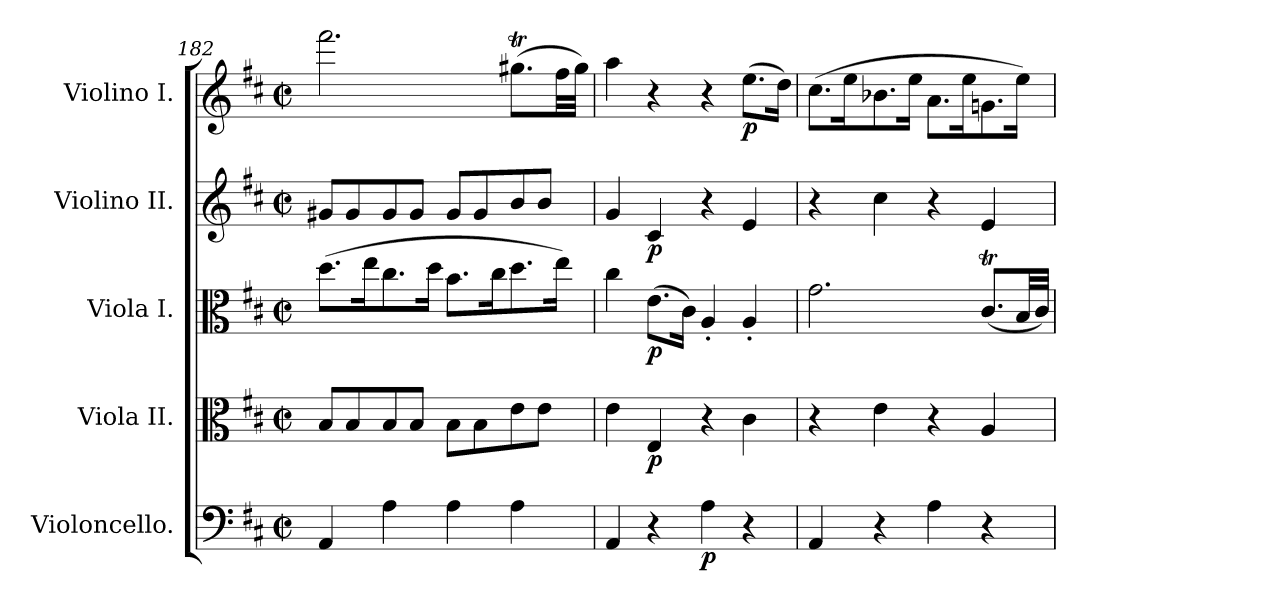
**kern	**dynam	**kern	**dynam	**kern	**dynam	**kern	**dynam	**kern	**dynam
*part5	*part5	*part4	*part4	*part3	*part3	*part2	*part2	*part1	*part1
*staff5	*staff5	*staff4	*staff4	*staff3	*staff3	*staff2	*staff2	*staff1	*staff1
*I"Violoncello.	*	*I"Viola II.	*	*I"Viola I.	*	*I"Violino II.	*	*I"Violino I.	*
*I'Vc	*	*I'Vla	*	*I'Vla	*	*I'Vln	*	*I'Vln	*
*clefF4	*	*clefC3	*	*clefC3	*	*clefG2	*	*clefG2	*
*k[f#c#]	*	*k[f#c#]	*	*k[f#c#]	*	*k[f#c#]	*	*k[f#c#]	*
*M2/2	*	*M2/2	*	*M2/2	*	*M2/2	*	*M2/2	*
*met(c|)	*	*met(c|)	*	*met(c|)	*	*met(c|)	*	*met(c|)	*
=182	=182	=182	=182	=182	=182	=182	=182	=182	=182
4AA/	.	8B/L	.	(>8.dd\L	.	8g#X/L	.	2.fff#\	.
.	.	8B/	.	.	.	8g#/	.	.	.
.	.	.	.	16ee\K	.	.	.	.	.
4A\	.	8B/	.	8.cc#\	.	8g#/	.	.	.
.	.	8B/J	.	.	.	8g#/J	.	.	.
.	.	.	.	16dd\Jk	.	.	.	.	.
4A\	.	8B\L	.	8.b\L	.	8g#/L	.	.	.
.	.	8B\	.	.	.	8g#/	.	.	.
.	.	.	.	16cc#\K	.	.	.	.	.
4A\	.	8e\	.	8.dd\	.	8b/	.	(>8.gg#Xt\L	.
.	.	8e\J	.	.	.	8b/J	.	.	.
.	.	.	.	16ee\Jk)	.	.	.	32ff#\LL	.
.	.	.	.	.	.	.	.	32gg#\JJJ)	.
!!LO:LB:g=z
=183	=183	=183	=183	=183	=183	=183	=183	=183	=183
4AA/	.	4e\	.	4cc#\	.	4g/	.	4aa\	.
!	!	!	!LO:DY:b	!	!LO:DY:b	!	!LO:DY:b	!	!
4r	.	4E/	p	(>8.e\L	p	4c#/	p	4r	.
.	.	.	.	16c#\Jk)	.	.	.	.	.
!	!LO:DY:b	!	!	!	!	!	!	!	!
4A\	p	4r	.	4A'/	.	4r	.	4r	.
!	!	!	!	!	!	!	!	!	!LO:DY:b
4r	.	4c#\	.	4A'/	.	4e/	.	(>8.ee\L	p
.	.	.	.	.	.	.	.	16dd\Jk)	.
=184	=184	=184	=184	=184	=184	=184	=184	=184	=184
4AA/	.	4r	.	2.g\	.	4r	.	(>8.cc#\L	.
.	.	.	.	.	.	.	.	16ee\K	.
4r	.	4e\	.	.	.	4cc#\	.	8.b-X\	.
.	.	.	.	.	.	.	.	16ee\Jk	.
4A\	.	4r	.	.	.	4r	.	8.a\L	.
.	.	.	.	.	.	.	.	16ee\K	.
4r	.	4A/	.	(<8.c#t/L	.	4e/	.	8.gn\	.
.	.	.	.	32B/LL	.	.	.	16ee\Jk)	.
.	.	.	.	32c#/JJJ)	.	.	.	.	.
=	=	=	=	=	=	=	=	=	=
*-	*-	*-	*-	*-	*-	*-	*-	*-	*-
